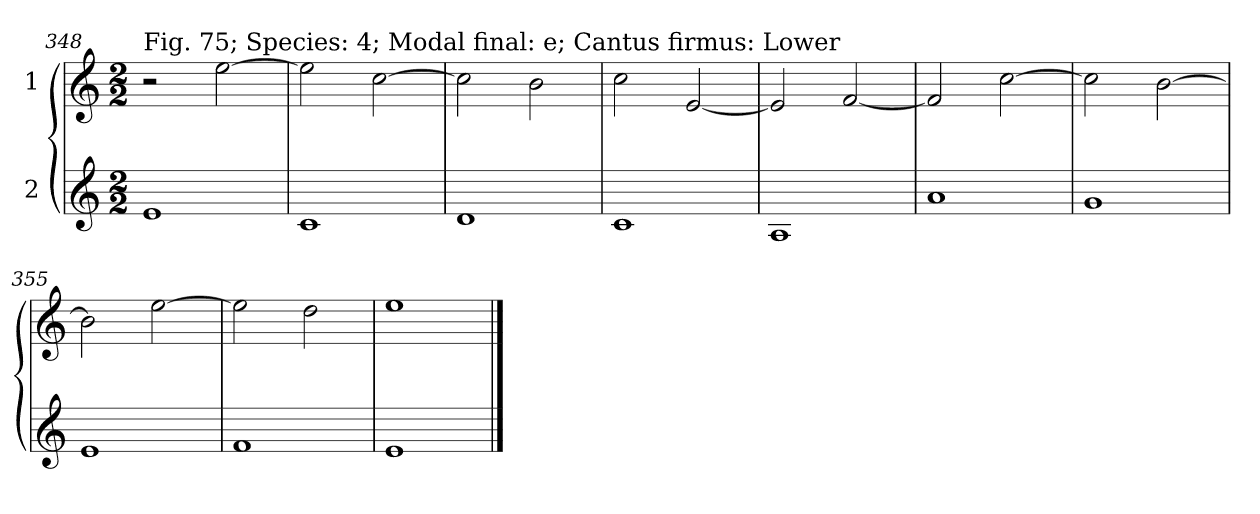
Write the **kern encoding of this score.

**kern	**kern
*part2	*part1
*staff2	*staff1
*I"2	*I"1
!!LO:LB:g=z
*clefG2	*clefG2
*k[]	*k[]
*M2/2	*M2/2
=348	=348
!	!LO:TX:a:t=Fig. 75; Species&colon; 4; Modal final&colon; e; Cantus firmus&colon; Lower
1e	2r
.	[2ee\
=349	=349
1c	2ee\]
.	[2cc\
=350	=350
1d	2cc\]
.	2b\
=351	=351
1c	2cc\
.	[2e/
=352	=352
1A	2e/]
.	[2f/
=353	=353
1a	2f/]
.	[2cc\
=354	=354
1g	2cc\]
.	[2b\
=355	=355
1e	2b\]
.	[2ee\
=356	=356
1f	2ee\]
.	2dd\
=357	=357
1e	1ee
==	==
*-	*-
